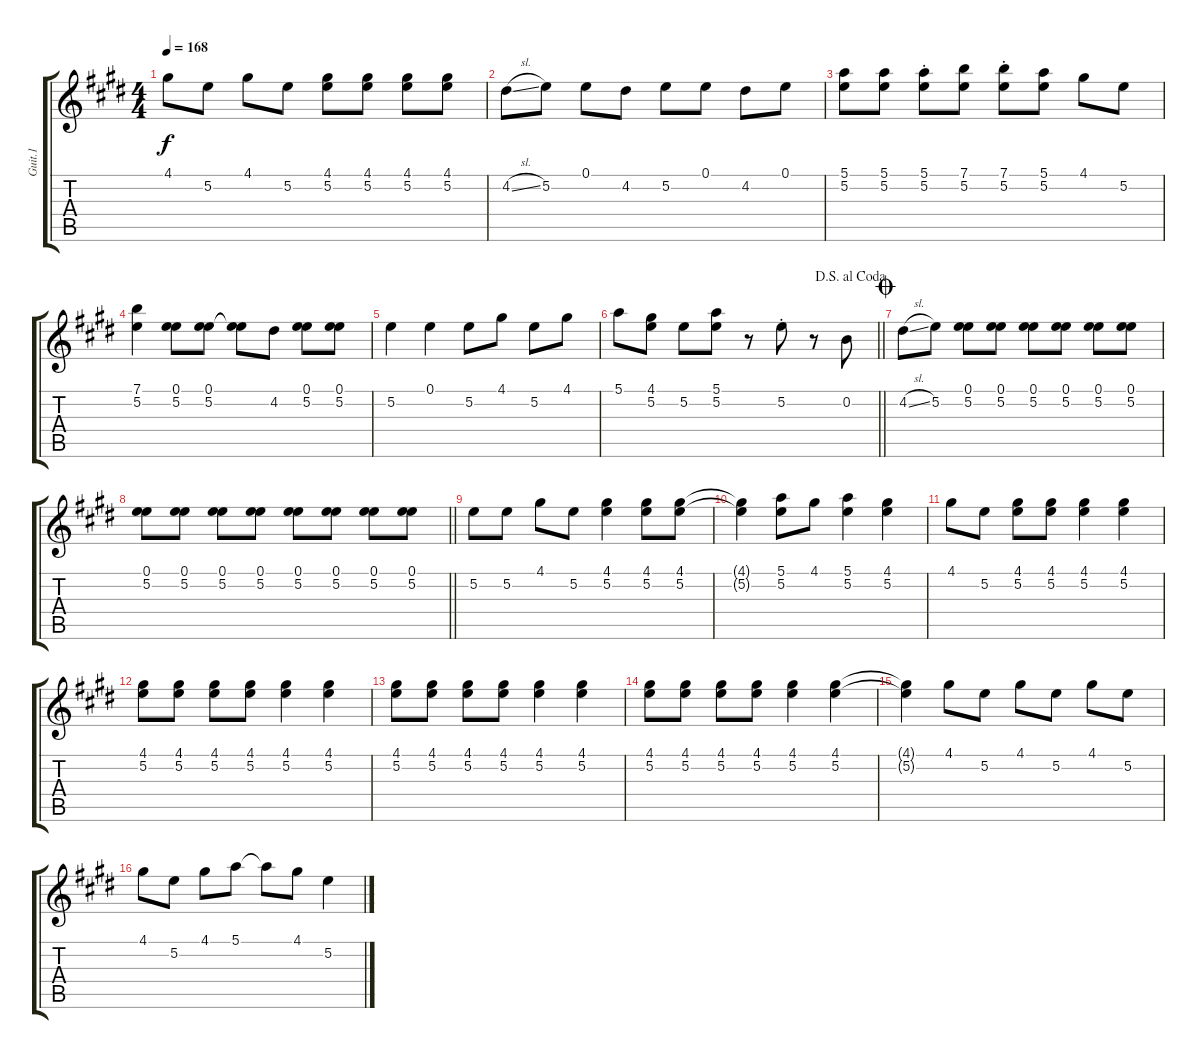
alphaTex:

\track ("Guit.1" "Guit.1") {instrument overdrivenguitar}
\staff {score tabs}
\tuning (E4 B3 G3 D3 A2 E2) {hide}
\ts (4 4)
\tempo 168
\clef g2
\ks e
4.1.8{dy f} 5.2.8 4.1.8 5.2.8 (4.1 5.2).8 (4.1 5.2).8 (4.1 5.2).8 (4.1 5.2).8 |
4.2{sl}.8 5.2.8 0.1.8 4.2.8 5.2.8 0.1.8 4.2.8 0.1.8 |
(5.1 5.2).8 (5.1 5.2).8 (5.1{st} 5.2).8 (7.1 5.2).8 (7.1{st} 5.2).8 (5.1 5.2).8 4.1.8 5.2.8 |
(7.1 5.2).4 (0.1 5.2).8 (0.1 5.2).8 (0.1{t} 5.2{t}).8 4.2.8 (0.1 5.2).8 (0.1 5.2).8 |
5.2.4 0.1.4 5.2.8 4.1.8 5.2.8 4.1.8 |
\jump dalsegnoalcoda
\barLineRight lightlight
5.1.8 (4.1 5.2).8 5.2.8 (5.1 5.2).8 r.8 5.2{st}.8 r.8 0.2.8 |
\jump coda
4.2{sl}.8 5.2.8 (0.1 5.2).8 (0.1 5.2).8 (0.1 5.2).8 (0.1 5.2).8 (0.1 5.2).8 (0.1 5.2).8 |
\barLineRight lightlight
(0.1 5.2).8 (0.1 5.2).8 (0.1 5.2).8 (0.1 5.2).8 (0.1 5.2).8 (0.1 5.2).8 (0.1 5.2).8 (0.1 5.2).8 |
5.2.8 5.2.8 4.1.8 5.2.8 (4.1 5.2).4 (4.1 5.2).8 (4.1 5.2).8 |
(4.1{t} 5.2{t}).4 (5.1 5.2).8 4.1.8 (5.1 5.2).4 (4.1 5.2).4 |
4.1.8 5.2.8 (4.1 5.2).8 (4.1 5.2).8 (4.1 5.2).4 (4.1 5.2).4 |
(4.1 5.2).8 (4.1 5.2).8 (4.1 5.2).8 (4.1 5.2).8 (4.1 5.2).4 (4.1 5.2).4 |
(4.1 5.2).8 (4.1 5.2).8 (4.1 5.2).8 (4.1 5.2).8 (4.1 5.2).4 (4.1 5.2).4 |
(4.1 5.2).8 (4.1 5.2).8 (4.1 5.2).8 (4.1 5.2).8 (4.1 5.2).4 (4.1 5.2).4 |
(4.1{t} 5.2{t}).4 4.1.8 5.2.8 4.1.8 5.2.8 4.1.8 5.2.8 |
4.1.8 5.2.8 4.1.8 5.1.8 5.1{t}.8 4.1.8 5.2.4
